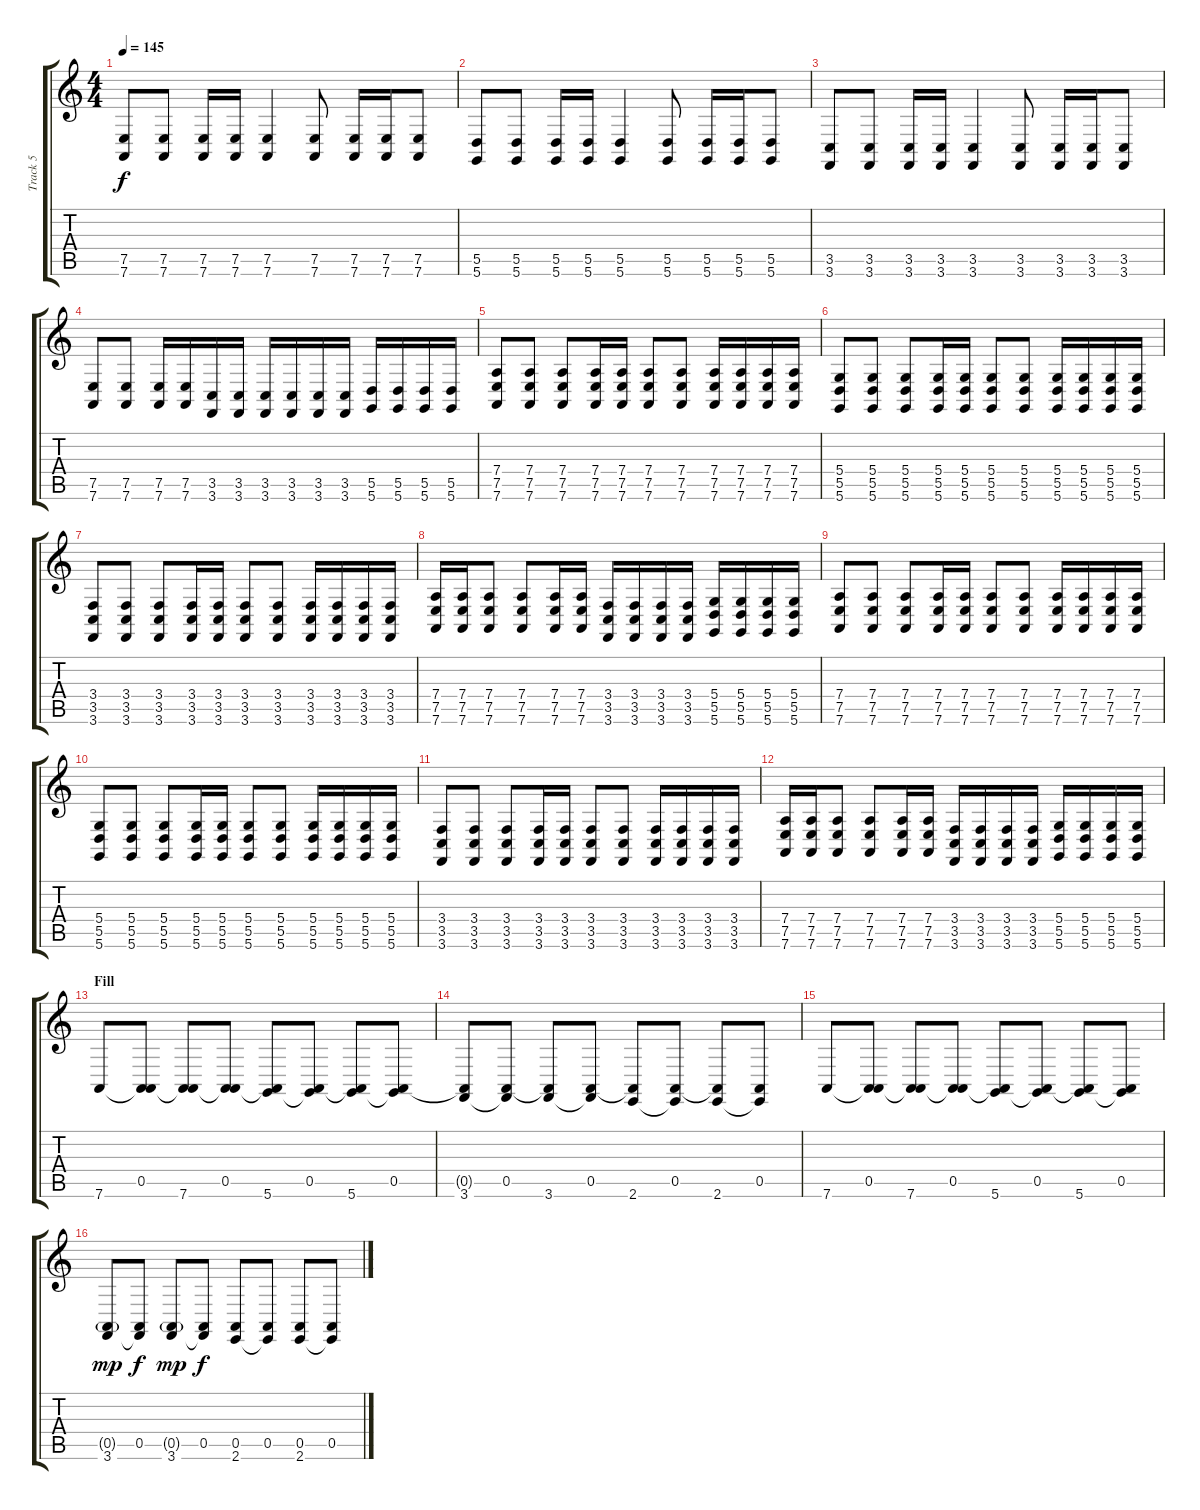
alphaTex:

\track ("Track 5" "Track 5") {instrument synthdrum}
\staff {score tabs}
\tuning (E4 B3 G3 D3 A2 D2) {hide}
\ts (4 4)
\tempo 145
\clef g2
\ks c
(7.5 7.6).8{dy f} (7.5 7.6).8 (7.5 7.6).16 (7.5 7.6).16 (7.5 7.6).4 (7.5 7.6).8 (7.5 7.6).16 (7.5 7.6).16 (7.5 7.6).8 |
(5.5 5.6).8 (5.5 5.6).8 (5.5 5.6).16 (5.5 5.6).16 (5.5 5.6).4 (5.5 5.6).8 (5.5 5.6).16 (5.5 5.6).16 (5.5 5.6).8 |
(3.5 3.6).8 (3.5 3.6).8 (3.5 3.6).16 (3.5 3.6).16 (3.5 3.6).4 (3.5 3.6).8 (3.5 3.6).16 (3.5 3.6).16 (3.5 3.6).8 |
(7.5 7.6).8 (7.5 7.6).8 (7.5 7.6).16 (7.5 7.6).16 (3.5 3.6).16 (3.5 3.6).16 (3.5 3.6).16 (3.5 3.6).16 (3.5 3.6).16 (3.5 3.6).16 (5.5 5.6).16 (5.5 5.6).16 (5.5 5.6).16 (5.5 5.6).16 |
(7.4 7.5 7.6).8 (7.4 7.5 7.6).8 (7.4 7.5 7.6).8 (7.4 7.5 7.6).16 (7.4 7.5 7.6).16 (7.4 7.5 7.6).8 (7.4 7.5 7.6).8 (7.4 7.5 7.6).16 (7.4 7.5 7.6).16 (7.4 7.5 7.6).16 (7.4 7.5 7.6).16 |
(5.4 5.5 5.6).8 (5.4 5.5 5.6).8 (5.4 5.5 5.6).8 (5.4 5.5 5.6).16 (5.4 5.5 5.6).16 (5.4 5.5 5.6).8 (5.4 5.5 5.6).8 (5.4 5.5 5.6).16 (5.4 5.5 5.6).16 (5.4 5.5 5.6).16 (5.4 5.5 5.6).16 |
(3.4 3.5 3.6).8 (3.4 3.5 3.6).8 (3.4 3.5 3.6).8 (3.4 3.5 3.6).16 (3.4 3.5 3.6).16 (3.4 3.5 3.6).8 (3.4 3.5 3.6).8 (3.4 3.5 3.6).16 (3.4 3.5 3.6).16 (3.4 3.5 3.6).16 (3.4 3.5 3.6).16 |
(7.4 7.5 7.6).16 (7.4 7.5 7.6).16 (7.4 7.5 7.6).8 (7.4 7.5 7.6).8 (7.4 7.5 7.6).16 (7.4 7.5 7.6).16 (3.4 3.5 3.6).16 (3.4 3.5 3.6).16 (3.4 3.5 3.6).16 (3.4 3.5 3.6).16 (5.4 5.5 5.6).16 (5.4 5.5 5.6).16 (5.4 5.5 5.6).16 (5.4 5.5 5.6).16 |
(7.4 7.5 7.6).8 (7.4 7.5 7.6).8 (7.4 7.5 7.6).8 (7.4 7.5 7.6).16 (7.4 7.5 7.6).16 (7.4 7.5 7.6).8 (7.4 7.5 7.6).8 (7.4 7.5 7.6).16 (7.4 7.5 7.6).16 (7.4 7.5 7.6).16 (7.4 7.5 7.6).16 |
(5.4 5.5 5.6).8 (5.4 5.5 5.6).8 (5.4 5.5 5.6).8 (5.4 5.5 5.6).16 (5.4 5.5 5.6).16 (5.4 5.5 5.6).8 (5.4 5.5 5.6).8 (5.4 5.5 5.6).16 (5.4 5.5 5.6).16 (5.4 5.5 5.6).16 (5.4 5.5 5.6).16 |
(3.4 3.5 3.6).8 (3.4 3.5 3.6).8 (3.4 3.5 3.6).8 (3.4 3.5 3.6).16 (3.4 3.5 3.6).16 (3.4 3.5 3.6).8 (3.4 3.5 3.6).8 (3.4 3.5 3.6).16 (3.4 3.5 3.6).16 (3.4 3.5 3.6).16 (3.4 3.5 3.6).16 |
(7.4 7.5 7.6).16 (7.4 7.5 7.6).16 (7.4 7.5 7.6).8 (7.4 7.5 7.6).8 (7.4 7.5 7.6).16 (7.4 7.5 7.6).16 (3.4 3.5 3.6).16 (3.4 3.5 3.6).16 (3.4 3.5 3.6).16 (3.4 3.5 3.6).16 (5.4 5.5 5.6).16 (5.4 5.5 5.6).16 (5.4 5.5 5.6).16 (5.4 5.5 5.6).16 |
\section ("" "Fill")
7.6.8 (0.5 7.6{t}).8 (0.5{t} 7.6).8 (0.5 7.6{t}).8 (0.5{t} 5.6).8 (0.5 5.6{t}).8 (0.5{t} 5.6).8 (0.5 5.6{t}).8 |
(0.5{t} 3.6).8 (0.5 3.6{t}).8 (0.5{t} 3.6).8 (0.5 3.6{t}).8 (0.5{t} 2.6).8 (0.5 2.6{t}).8 (0.5{t} 2.6).8 (0.5 2.6{t}).8 |
7.6.8 (0.5 7.6{t}).8 (0.5{t} 7.6).8 (0.5 7.6{t}).8 (0.5{t} 5.6).8 (0.5 5.6{t}).8 (0.5{t} 5.6).8 (0.5 5.6{t}).8 |
(0.5{g} 3.6).8{dy mp} (0.5 3.6{t}).8{dy f} (0.5{g} 3.6).8{dy mp} (0.5 3.6{t}).8{dy f} (0.5 2.6).8 (0.5 2.6{t}).8 (0.5 2.6).8 (0.5 2.6{t}).8
